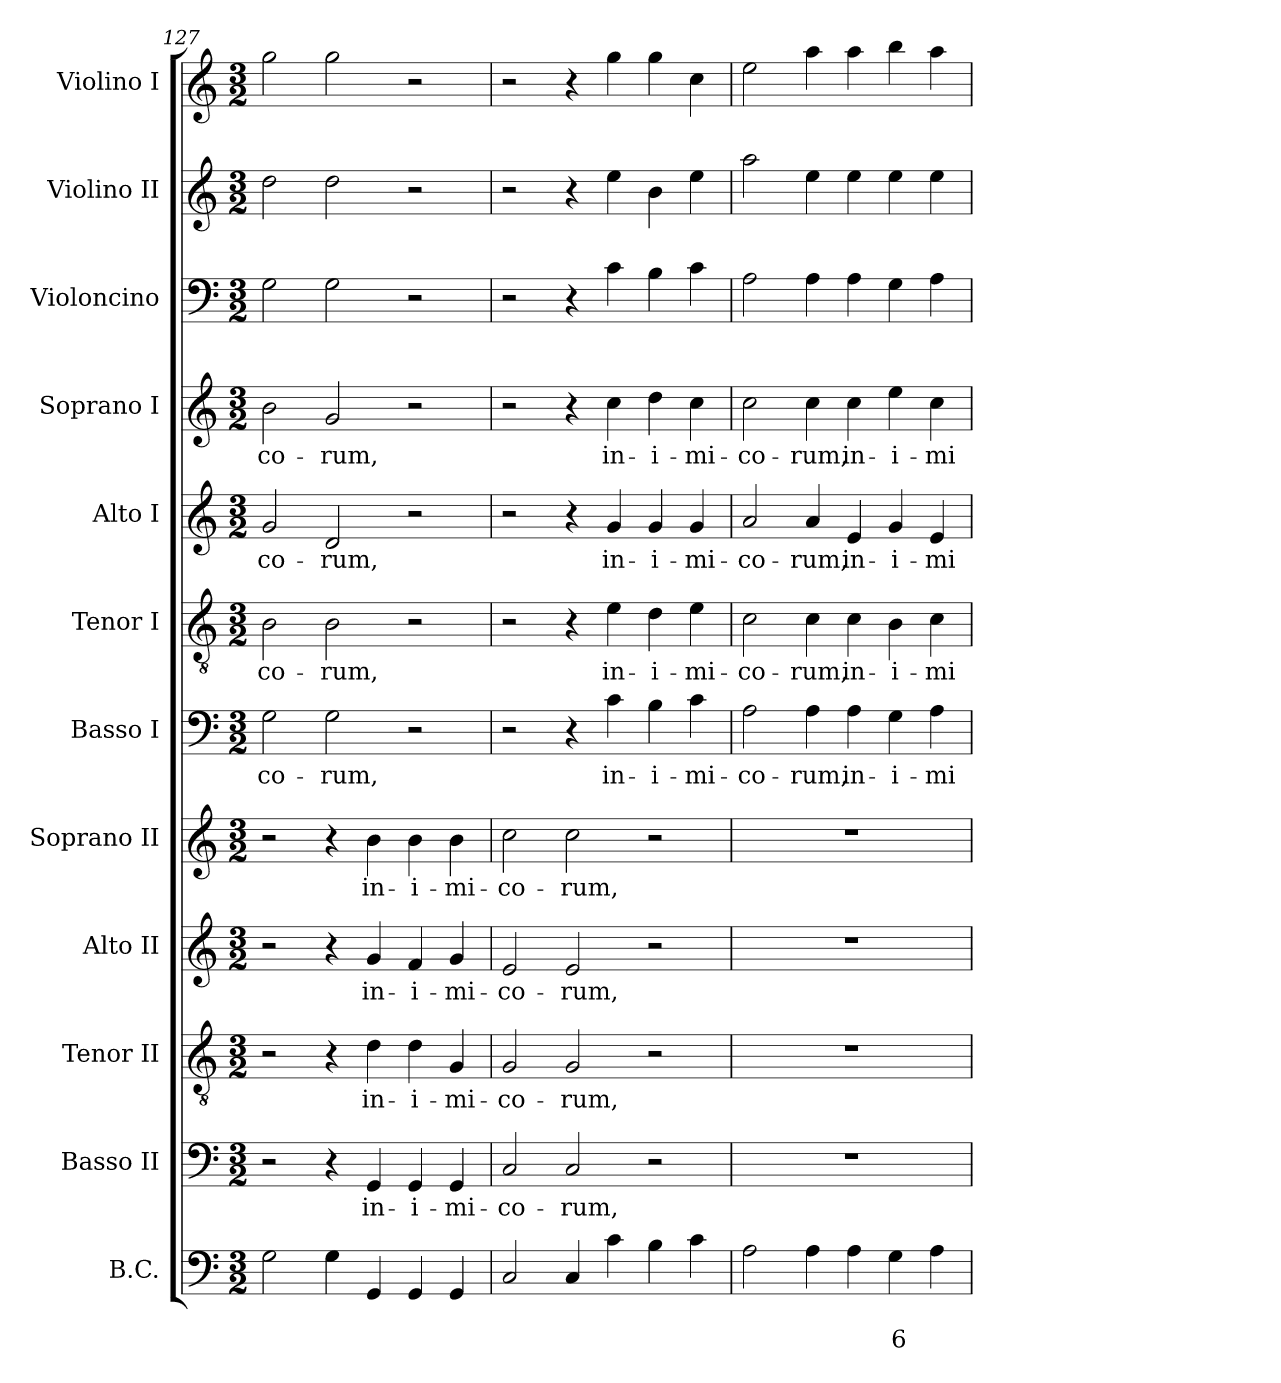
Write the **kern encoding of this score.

**kern	**text	**text	**kern	**text	**kern	**text	**kern	**text	**kern	**text	**kern	**text	**kern	**text	**kern	**text	**kern	**text	**kern	**kern	**kern
*part12	*part12	*part12	*part11	*part11	*part10	*part10	*part9	*part9	*part8	*part8	*part7	*part7	*part6	*part6	*part5	*part5	*part4	*part4	*part3	*part2	*part1
*staff12	*staff12	*staff12	*staff11	*staff11	*staff10	*staff10	*staff9	*staff9	*staff8	*staff8	*staff7	*staff7	*staff6	*staff6	*staff5	*staff5	*staff4	*staff4	*staff3	*staff2	*staff1
*I"B.C.	*	*	*I"Basso II	*	*I"Tenor II	*	*I"Alto II	*	*I"Soprano II	*	*I"Basso I	*	*I"Tenor I	*	*I"Alto I	*	*I"Soprano I	*	*I"Violoncino	*I"Violino II	*I"Violino I
*I'BC	*	*	*I'B 2	*	*I'T 2	*	*I'A 2	*	*I'S 2	*	*I'B 1	*	*I'T 1	*	*I'A 1	*	*I'S 1	*	*I'Vc.	*I'Vln. II	*I'Vln. I
*clefF4	*	*	*clefF4	*	*clefGv2	*	*clefG2	*	*clefG2	*	*clefF4	*	*clefGv2	*	*clefG2	*	*clefG2	*	*clefF4	*clefG2	*clefG2
*k[]	*	*	*k[]	*	*k[]	*	*k[]	*	*k[]	*	*k[]	*	*k[]	*	*k[]	*	*k[]	*	*k[]	*k[]	*k[]
*C:	*	*	*C:	*	*C:	*	*C:	*	*C:	*	*C:	*	*C:	*	*C:	*	*C:	*	*C:	*C:	*C:
*M3/2	*	*	*M3/2	*	*M3/2	*	*M3/2	*	*M3/2	*	*M3/2	*	*M3/2	*	*M3/2	*	*M3/2	*	*M3/2	*M3/2	*M3/2
=127	=127	=127	=127	=127	=127	=127	=127	=127	=127	=127	=127	=127	=127	=127	=127	=127	=127	=127	=127	=127	=127
!	!	!	!	!	!	!	!	!	!	!	!	!LO:LY:b	!	!	!	!	!	!	!	!	!
!	!	!	!	!	!	!	!	!	!	!	!	!	!	!LO:LY:b	!	!	!	!	!	!	!
!	!	!	!	!	!	!	!	!	!	!	!	!	!	!	!	!LO:LY:b	!	!	!	!	!
!	!	!	!	!	!	!	!	!	!	!	!	!	!	!	!	!	!	!LO:LY:b	!	!	!
2G\	.	.	2r	.	2r	.	2r	.	2r	.	2G\	-co-	2B\	-co-	2g/	-co-	2b\	-co-	2G\	2dd\	2gg\
!	!	!	!	!	!	!	!	!	!	!	!	!LO:LY:b	!	!	!	!	!	!	!	!	!
!	!	!	!	!	!	!	!	!	!	!	!	!	!	!LO:LY:b	!	!	!	!	!	!	!
!	!	!	!	!	!	!	!	!	!	!	!	!	!	!	!	!LO:LY:b	!	!	!	!	!
!	!	!	!	!	!	!	!	!	!	!	!	!	!	!	!	!	!	!LO:LY:b	!	!	!
4G\	.	.	4r	.	4r	.	4r	.	4r	.	2G\	-rum,	2B\	-rum,	2d/	-rum,	2g/	-rum,	2G\	2dd\	2gg\
!	!	!	!	!LO:LY:b	!	!	!	!	!	!	!	!	!	!	!	!	!	!	!	!	!
!	!	!	!	!	!	!LO:LY:b	!	!	!	!	!	!	!	!	!	!	!	!	!	!	!
!	!	!	!	!	!	!	!	!LO:LY:b	!	!	!	!	!	!	!	!	!	!	!	!	!
!	!	!	!	!	!	!	!	!	!	!LO:LY:b	!	!	!	!	!	!	!	!	!	!	!
4GG/	.	.	4GG/	in-	4d\	in-	4g/	in-	4b\	in-	.	.	.	.	.	.	.	.	.	.	.
!	!	!	!	!LO:LY:b	!	!	!	!	!	!	!	!	!	!	!	!	!	!	!	!	!
!	!	!	!	!	!	!LO:LY:b	!	!	!	!	!	!	!	!	!	!	!	!	!	!	!
!	!	!	!	!	!	!	!	!LO:LY:b	!	!	!	!	!	!	!	!	!	!	!	!	!
!	!	!	!	!	!	!	!	!	!	!LO:LY:b	!	!	!	!	!	!	!	!	!	!	!
4GG/	.	.	4GG/	-i-	4d\	-i-	4f/	-i-	4b\	-i-	2r	.	2r	.	2r	.	2r	.	2r	2r	2r
!	!	!	!	!LO:LY:b	!	!	!	!	!	!	!	!	!	!	!	!	!	!	!	!	!
!	!	!	!	!	!	!LO:LY:b	!	!	!	!	!	!	!	!	!	!	!	!	!	!	!
!	!	!	!	!	!	!	!	!LO:LY:b	!	!	!	!	!	!	!	!	!	!	!	!	!
!	!	!	!	!	!	!	!	!	!	!LO:LY:b	!	!	!	!	!	!	!	!	!	!	!
4GG/	.	.	4GG/	-mi-	4G/	-mi-	4g/	-mi-	4b\	-mi-	.	.	.	.	.	.	.	.	.	.	.
=128	=128	=128	=128	=128	=128	=128	=128	=128	=128	=128	=128	=128	=128	=128	=128	=128	=128	=128	=128	=128	=128
!	!	!	!	!LO:LY:b	!	!	!	!	!	!	!	!	!	!	!	!	!	!	!	!	!
!	!	!	!	!	!	!LO:LY:b	!	!	!	!	!	!	!	!	!	!	!	!	!	!	!
!	!	!	!	!	!	!	!	!LO:LY:b	!	!	!	!	!	!	!	!	!	!	!	!	!
!	!	!	!	!	!	!	!	!	!	!LO:LY:b	!	!	!	!	!	!	!	!	!	!	!
2C/	.	.	2C/	-co-	2G/	-co-	2e/	-co-	2cc\	-co-	2r	.	2r	.	2r	.	2r	.	2r	2r	2r
!	!	!	!	!LO:LY:b	!	!	!	!	!	!	!	!	!	!	!	!	!	!	!	!	!
!	!	!	!	!	!	!LO:LY:b	!	!	!	!	!	!	!	!	!	!	!	!	!	!	!
!	!	!	!	!	!	!	!	!LO:LY:b	!	!	!	!	!	!	!	!	!	!	!	!	!
!	!	!	!	!	!	!	!	!	!	!LO:LY:b	!	!	!	!	!	!	!	!	!	!	!
4C/	.	.	2C/	-rum,	2G/	-rum,	2e/	-rum,	2cc\	-rum,	4r	.	4r	.	4r	.	4r	.	4r	4r	4r
!	!	!	!	!	!	!	!	!	!	!	!	!LO:LY:b	!	!	!	!	!	!	!	!	!
!	!	!	!	!	!	!	!	!	!	!	!	!	!	!LO:LY:b	!	!	!	!	!	!	!
!	!	!	!	!	!	!	!	!	!	!	!	!	!	!	!	!LO:LY:b	!	!	!	!	!
!	!	!	!	!	!	!	!	!	!	!	!	!	!	!	!	!	!	!LO:LY:b	!	!	!
4c\	.	.	.	.	.	.	.	.	.	.	4c\	in-	4e\	in-	4g/	in-	4cc\	in-	4c\	4ee\	4gg\
!	!	!	!	!	!	!	!	!	!	!	!	!LO:LY:b	!	!	!	!	!	!	!	!	!
!	!	!	!	!	!	!	!	!	!	!	!	!	!	!LO:LY:b	!	!	!	!	!	!	!
!	!	!	!	!	!	!	!	!	!	!	!	!	!	!	!	!LO:LY:b	!	!	!	!	!
!	!	!	!	!	!	!	!	!	!	!	!	!	!	!	!	!	!	!LO:LY:b	!	!	!
4B\	.	.	2r	.	2r	.	2r	.	2r	.	4B\	-i-	4d\	-i-	4g/	-i-	4dd\	-i-	4B\	4b\	4gg\
!	!	!	!	!	!	!	!	!	!	!	!	!LO:LY:b	!	!	!	!	!	!	!	!	!
!	!	!	!	!	!	!	!	!	!	!	!	!	!	!LO:LY:b	!	!	!	!	!	!	!
!	!	!	!	!	!	!	!	!	!	!	!	!	!	!	!	!LO:LY:b	!	!	!	!	!
!	!	!	!	!	!	!	!	!	!	!	!	!	!	!	!	!	!	!LO:LY:b	!	!	!
4c\	.	.	.	.	.	.	.	.	.	.	4c\	-mi-	4e\	-mi-	4g/	-mi-	4cc\	-mi-	4c\	4ee\	4cc\
!!LO:PB:g=z
=129	=129	=129	=129	=129	=129	=129	=129	=129	=129	=129	=129	=129	=129	=129	=129	=129	=129	=129	=129	=129	=129
!	!	!	!	!	!	!	!	!	!	!	!	!LO:LY:b	!	!	!	!	!	!	!	!	!
!	!	!	!	!	!	!	!	!	!	!	!	!	!	!LO:LY:b	!	!	!	!	!	!	!
!	!	!	!	!	!	!	!	!	!	!	!	!	!	!	!	!LO:LY:b	!	!	!	!	!
!	!	!	!	!	!	!	!	!	!	!	!	!	!	!	!	!	!	!LO:LY:b	!	!	!
2A\	.	.	1.r	.	1.r	.	1.r	.	1.r	.	2A\	-co-	2c\	-co-	2a/	-co-	2cc\	-co-	2A\	2aa\	2ee\
!	!	!	!	!	!	!	!	!	!	!	!	!LO:LY:b	!	!	!	!	!	!	!	!	!
!	!	!	!	!	!	!	!	!	!	!	!	!	!	!LO:LY:b	!	!	!	!	!	!	!
!	!	!	!	!	!	!	!	!	!	!	!	!	!	!	!	!LO:LY:b	!	!	!	!	!
!	!	!	!	!	!	!	!	!	!	!	!	!	!	!	!	!	!	!LO:LY:b	!	!	!
4A\	.	.	.	.	.	.	.	.	.	.	4A\	-rum,	4c\	-rum,	4a/	-rum,	4cc\	-rum,	4A\	4ee\	4aa\
!	!	!	!	!	!	!	!	!	!	!	!	!LO:LY:b	!	!	!	!	!	!	!	!	!
!	!	!	!	!	!	!	!	!	!	!	!	!	!	!LO:LY:b	!	!	!	!	!	!	!
!	!	!	!	!	!	!	!	!	!	!	!	!	!	!	!	!LO:LY:b	!	!	!	!	!
!	!	!	!	!	!	!	!	!	!	!	!	!	!	!	!	!	!	!LO:LY:b	!	!	!
4A\	.	.	.	.	.	.	.	.	.	.	4A\	in-	4c\	in-	4e/	in-	4cc\	in-	4A\	4ee\	4aa\
!	!	!LO:LY:b	!	!	!	!	!	!	!	!	!	!	!	!	!	!	!	!	!	!	!
!	!	!	!	!	!	!	!	!	!	!	!	!LO:LY:b	!	!	!	!	!	!	!	!	!
!	!	!	!	!	!	!	!	!	!	!	!	!	!	!LO:LY:b	!	!	!	!	!	!	!
!	!	!	!	!	!	!	!	!	!	!	!	!	!	!	!	!LO:LY:b	!	!	!	!	!
!	!	!	!	!	!	!	!	!	!	!	!	!	!	!	!	!	!	!LO:LY:b	!	!	!
4G\	.	6	.	.	.	.	.	.	.	.	4G\	-i-	4B\	-i-	4g/	-i-	4ee\	-i-	4G\	4ee\	4bb\
!	!	!	!	!	!	!	!	!	!	!	!	!LO:LY:b	!	!	!	!	!	!	!	!	!
!	!	!	!	!	!	!	!	!	!	!	!	!	!	!LO:LY:b	!	!	!	!	!	!	!
!	!	!	!	!	!	!	!	!	!	!	!	!	!	!	!	!LO:LY:b	!	!	!	!	!
!	!	!	!	!	!	!	!	!	!	!	!	!	!	!	!	!	!	!LO:LY:b	!	!	!
4A\	.	.	.	.	.	.	.	.	.	.	4A\	-mi-	4c\	-mi-	4e/	-mi-	4cc\	-mi-	4A\	4ee\	4aa\
=	=	=	=	=	=	=	=	=	=	=	=	=	=	=	=	=	=	=	=	=	=
*-	*-	*-	*-	*-	*-	*-	*-	*-	*-	*-	*-	*-	*-	*-	*-	*-	*-	*-	*-	*-	*-
